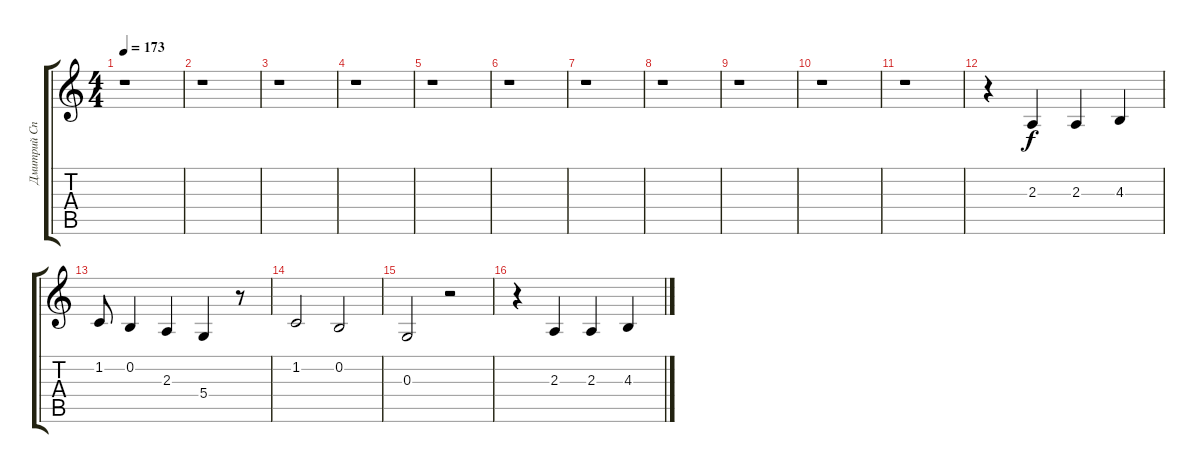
\track ("Дмитрий Спирин" "Дмитрий Сп") {instrument lead8bassandlead}
\staff {score tabs}
\tuning (E4 B3 G3 D3 A2 E2) {hide}
\ts (4 4)
\tempo 173
\clef g2
\ks c
r.1{dy f} |
r.1 |
r.1 |
r.1 |
r.1 |
r.1 |
r.1 |
r.1 |
r.1 |
r.1 |
r.1 |
r.4 2.3.4 2.3.4 4.3.4 |
1.2.8 0.2.4 2.3.4 5.4.4 r.8 |
1.2.2 0.2.2 |
0.3.2 r.2 |
r.4 2.3.4 2.3.4 4.3.4
